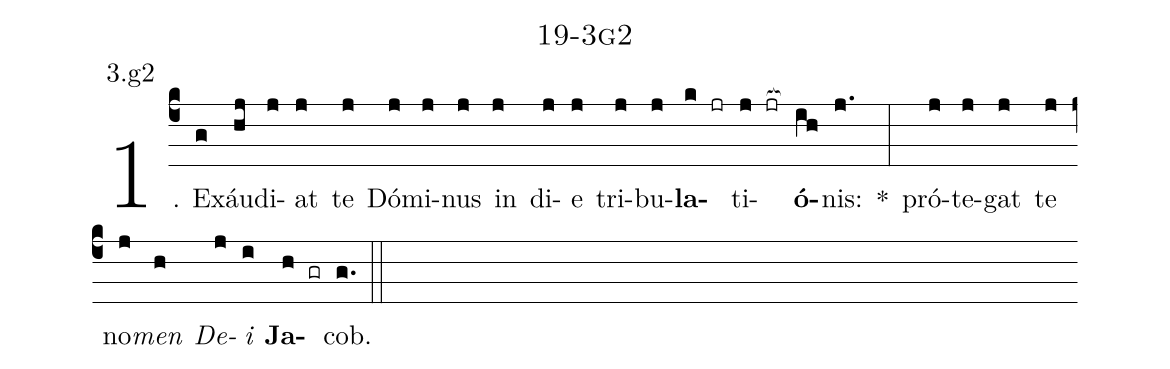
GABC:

name: 19-3g2;
annotation: 3.g2;
%%
(c4)1. Ex(g)áu(hj)di(j)at(j) te(j) Dó(j)mi(j)nus(j) in(j) di(j)e(j) tri(j)bu(j)<b>la</b>(k jr)ti(j jr[ocb:1{])<b>ó</b>(ih[ocb:0}])nis:(j.) *(:) pró(j)te(j)gat(j) te(j) no(j)<i>men</i>(h) <i>De</i>(j)<i>i</i>(i) <b>Ja</b>(h gr)cob.(g.) (::)
